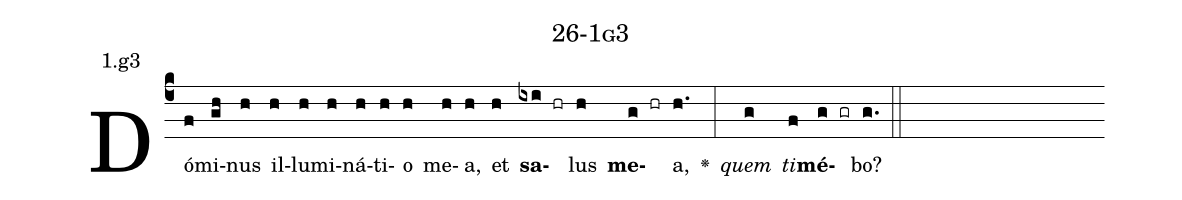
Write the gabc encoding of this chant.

name: 26-1g3;
annotation: 1.g3;
%%
(c4)Dó(f)mi(gh)nus(h) il(h)lu(h)mi(h)ná(h)ti(h)o(h) me(h)a,(h) et(h) <b>sa</b>(ixi hr)lus(h) <b>me</b>(g hr)a,(h.) <v>\greheightstar</v>(:) <i>quem</i>(g) <i>ti</i>(f)<b>mé</b>(g gr)bo?(g.) (::)


%E(h) u(h) o(g) u(f) a(g) e.(g.) (::)
